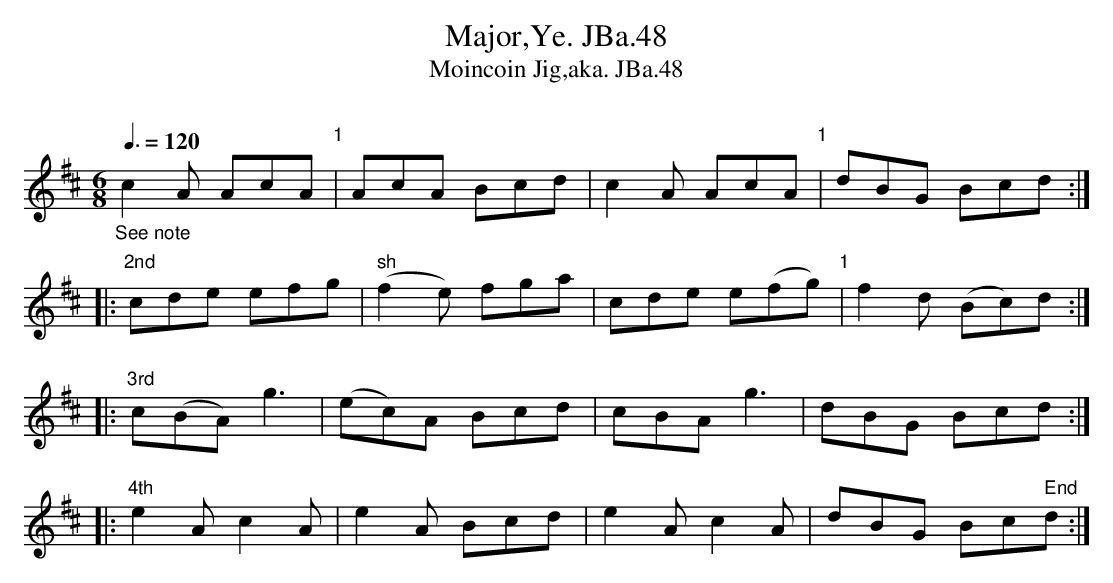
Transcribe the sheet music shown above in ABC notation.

X:1
T:Major,Ye. JBa.48
T:Moincoin Jig,aka. JBa.48
M:6/8
L:1/8
Q:3/8=120
O:
K:D Major
"_See note"c2A AcA "1"|AcA Bcd|c2A AcA "1"|dBG Bcd:|
|:"2nd" cde efg|("sh"f2e) fga|cde e(fg) "1"|f2d (Bc)d:|
|:"3rd" c(BA) g3|(ec)A Bcd|cBA g3|dBG Bcd:|
|:"4th" e2Ac2A|e2A Bcd|e2Ac2A|dBG Bc" End"d:|
